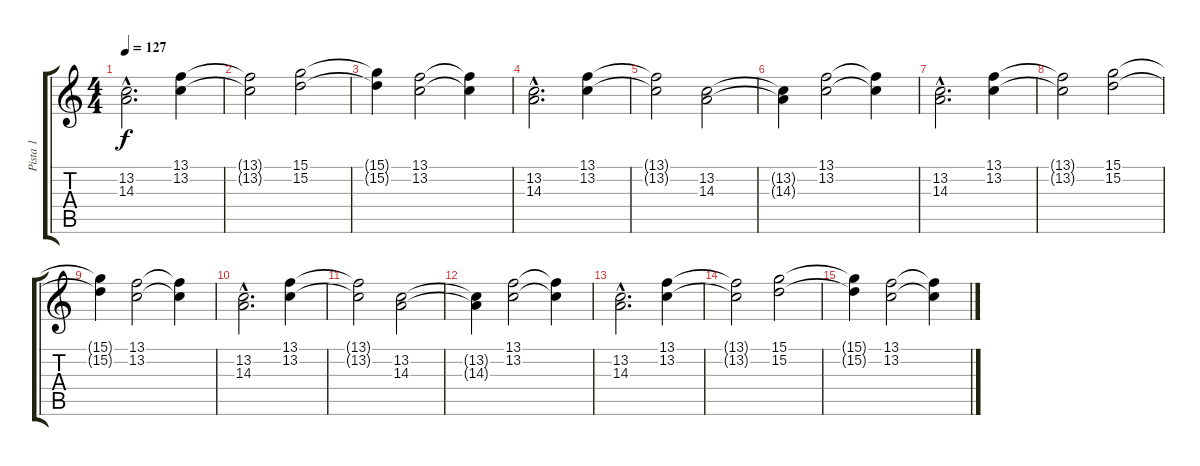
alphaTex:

\track ("Pista 1" "Pista 1") {instrument acousticgrandpiano}
\staff {score tabs}
\tuning (E4 B3 G3 D3 A2 E2) {hide}
\ts (4 4)
\tempo 127
\clef g2
\ks c
(13.2{hac} 14.3{hac}).2{d dy f} (13.1 13.2).4 |
(13.1{t} 13.2{t}).2 (15.1 15.2).2 |
(15.1{t} 15.2{t}).4 (13.1 13.2).2 (13.1{t} 13.2{t}).4 |
(13.2{hac} 14.3{hac}).2{d} (13.1 13.2).4 |
(13.1{t} 13.2{t}).2 (13.2 14.3).2 |
(13.2{t} 14.3{t}).4 (13.1 13.2).2 (13.1{t} 13.2{t}).4 |
(13.2{hac} 14.3{hac}).2{d} (13.1 13.2).4 |
(13.1{t} 13.2{t}).2 (15.1 15.2).2 |
(15.1{t} 15.2{t}).4 (13.1 13.2).2 (13.1{t} 13.2{t}).4 |
(13.2{hac} 14.3{hac}).2{d} (13.1 13.2).4 |
(13.1{t} 13.2{t}).2 (13.2 14.3).2 |
(13.2{t} 14.3{t}).4 (13.1 13.2).2 (13.1{t} 13.2{t}).4 |
(13.2{hac} 14.3{hac}).2{d} (13.1 13.2).4 |
(13.1{t} 13.2{t}).2 (15.1 15.2).2 |
(15.1{t} 15.2{t}).4 (13.1 13.2).2 (13.1{t} 13.2{t}).4
